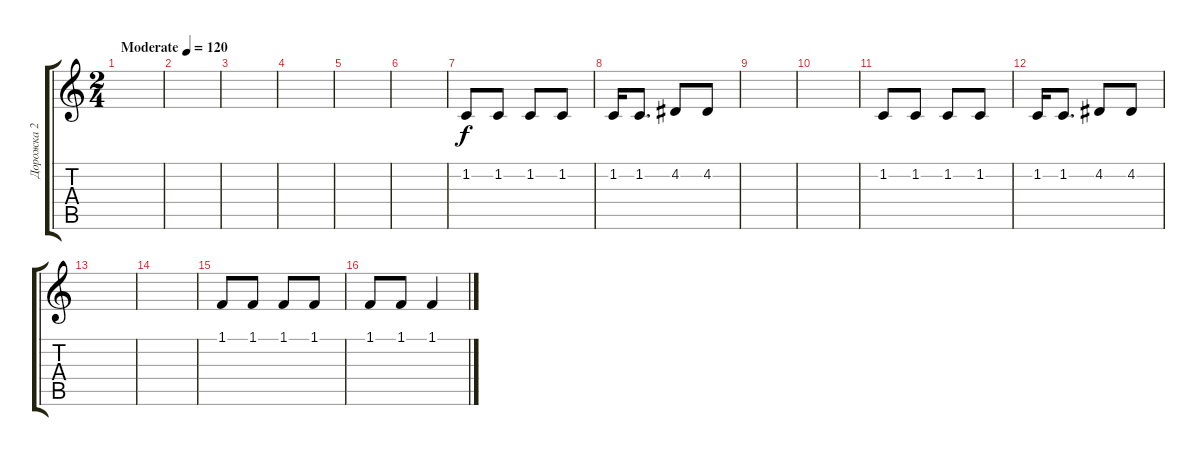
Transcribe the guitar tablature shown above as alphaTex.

\track ("Дорожка 2" "Дорожка 2") {instrument acousticgrandpiano}
\staff {score tabs}
\tuning (E4 B3 G3 D3 A2 E2) {hide}
\ts (2 4)
\tempo (120 "Moderate")
\clef g2
\ks c
|
|
|
|
|
|
1.2.8 1.2.8 1.2.8 1.2.8 |
1.2.16 1.2.8{d} 4.2.8 4.2.8 |
|
|
1.2.8 1.2.8 1.2.8 1.2.8 |
1.2.16 1.2.8{d} 4.2.8 4.2.8 |
|
|
1.1.8 1.1.8 1.1.8 1.1.8 |
1.1.8 1.1.8 1.1.4
